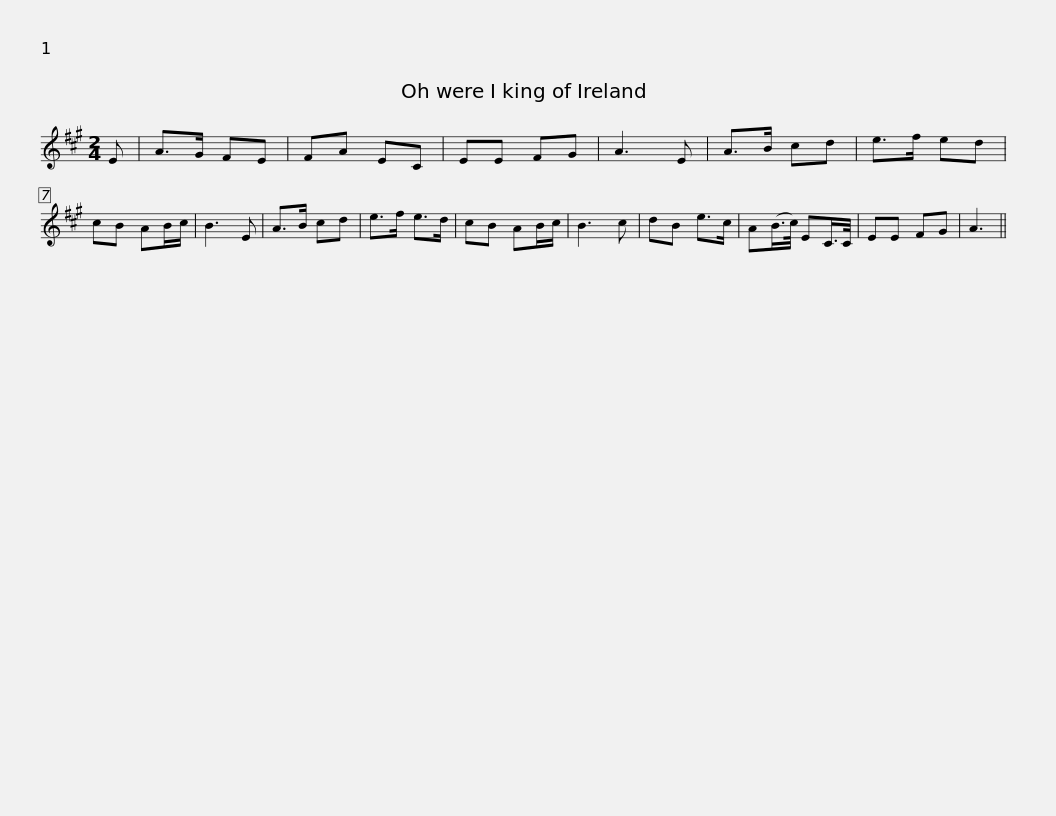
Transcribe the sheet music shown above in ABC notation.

X:1
L:1/8
M:2/4
I:linebreak $
K:A
V:1 treble
V:1
 E | A>G FE | FA EC | EE FG | A3 E | %5
 A>B cd | e>f ed | cB AB/c/ | B3 E | A>B cd |$ %10
 e>f e>d | cB AB/c/ | B3 c | dB e>c | A(B/>c/) EC/>C/ | %15
 EE FG | A3 || %17
